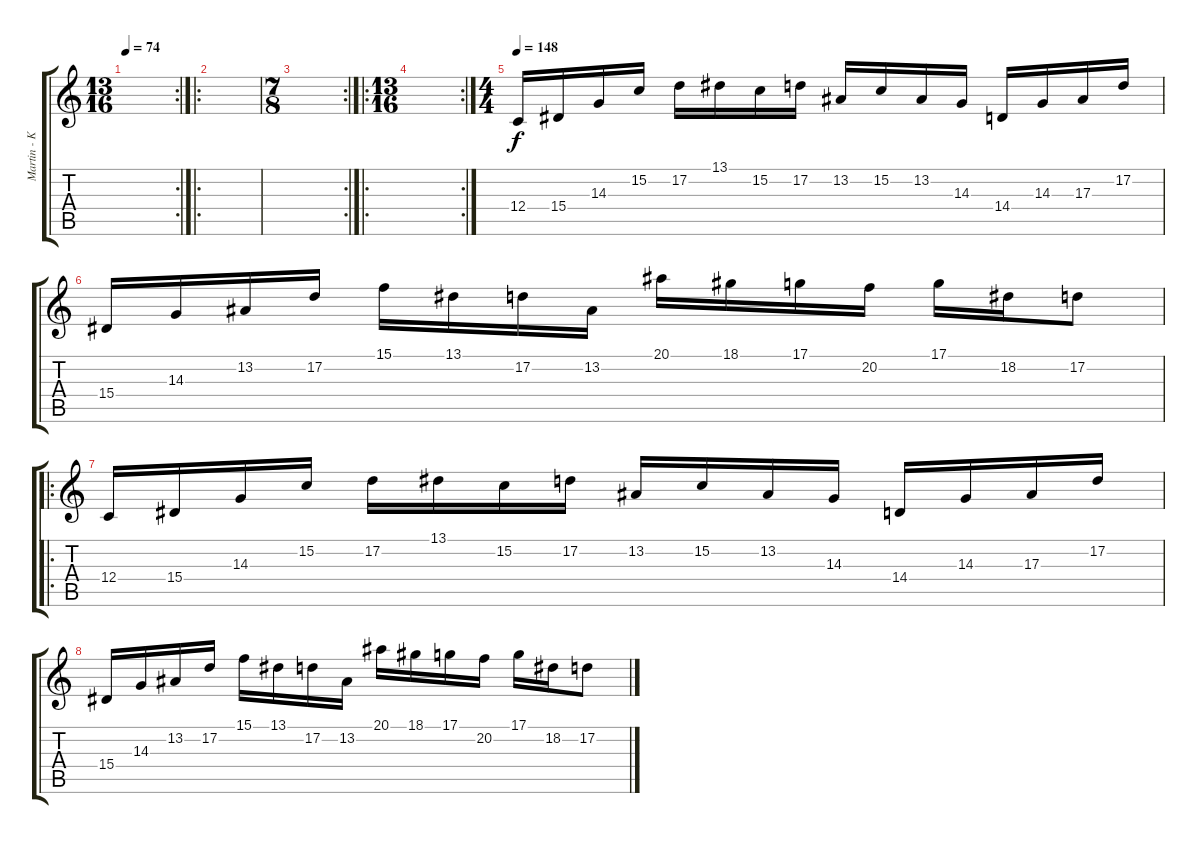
\track ("Martin - Keyboards" "Martin - K") {instrument lead1square}
\staff {score tabs}
\tuning (D4 A3 F3 C3 G2 C2) {hide}
\rc 2
\ts (13 16)
\tempo 74
\clef g2
\ks c
|
\ro
|
\rc 2
\ts (7 8)
|
\ro
\rc 2
\ts (13 16)
|
\ts (4 4)
\tempo 148
12.4.16 15.4.16 14.3.16 15.2.16 17.2.16 13.1.16 15.2.16 17.2.16 13.2.16 15.2.16 13.2.16 14.3.16 14.4.16 14.3.16 17.3.16 17.2.16 |
15.4.16 14.3.16 13.2.16 17.2.16 15.1.16 13.1.16 17.2.16 13.2.16 20.1.16 18.1.16 17.1.16 20.2.16 17.1.16 18.2.16 17.2.8 |
\ro
12.4.16 15.4.16 14.3.16 15.2.16 17.2.16 13.1.16 15.2.16 17.2.16 13.2.16 15.2.16 13.2.16 14.3.16 14.4.16 14.3.16 17.3.16 17.2.16 |
15.4.16 14.3.16 13.2.16 17.2.16 15.1.16 13.1.16 17.2.16 13.2.16 20.1.16 18.1.16 17.1.16 20.2.16 17.1.16 18.2.16 17.2.8
